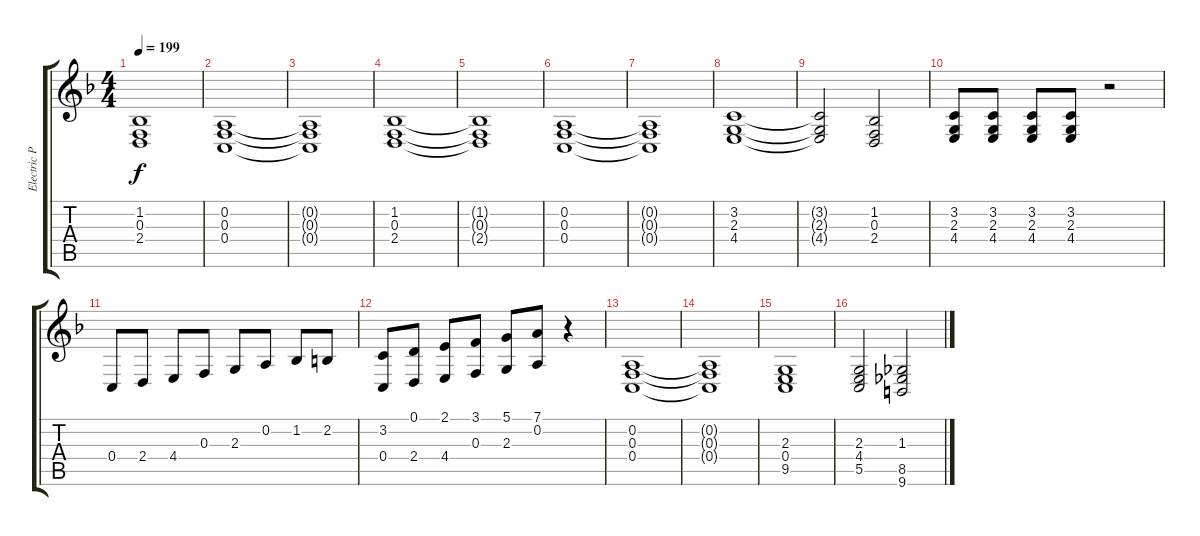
\track ("Electric Piano" "Electric P") {instrument electricgrandpiano}
\staff {score tabs}
\tuning (D4 A3 F3 C3 G2 D2) {hide}
\ts (4 4)
\tempo 199
\clef g2
\ks f
(1.2{t} 0.3{t} 2.4{t}).1{dy f} |
(0.2 0.3 0.4).1 |
(0.2{t} 0.3{t} 0.4{t}).1 |
(1.2 0.3 2.4).1 |
(1.2{t} 0.3{t} 2.4{t}).1 |
(0.2 0.3 0.4).1 |
(0.2{t} 0.3{t} 0.4{t}).1 |
(3.2 2.3 4.4).1 |
(3.2{t} 2.3{t} 4.4{t}).2 (1.2 0.3 2.4).2 |
(3.2 2.3 4.4).8 (3.2 2.3 4.4).8 (3.2 2.3 4.4).8 (3.2 2.3 4.4).8 r.2 |
0.4.8 2.4.8 4.4.8 0.3.8 2.3.8 0.2.8 1.2.8 2.2.8 |
(3.2 0.4).8 (0.1 2.4).8 (2.1 4.4).8 (3.1 0.3).8 (5.1 2.3).8 (7.1 0.2).8 r.4 |
(0.2 0.3 0.4).1 |
(0.2{t} 0.3{t} 0.4{t}).1 |
(2.3 0.4 9.5).1 |
(2.3 4.4 5.5).2 (1.3 8.5 9.6).2
